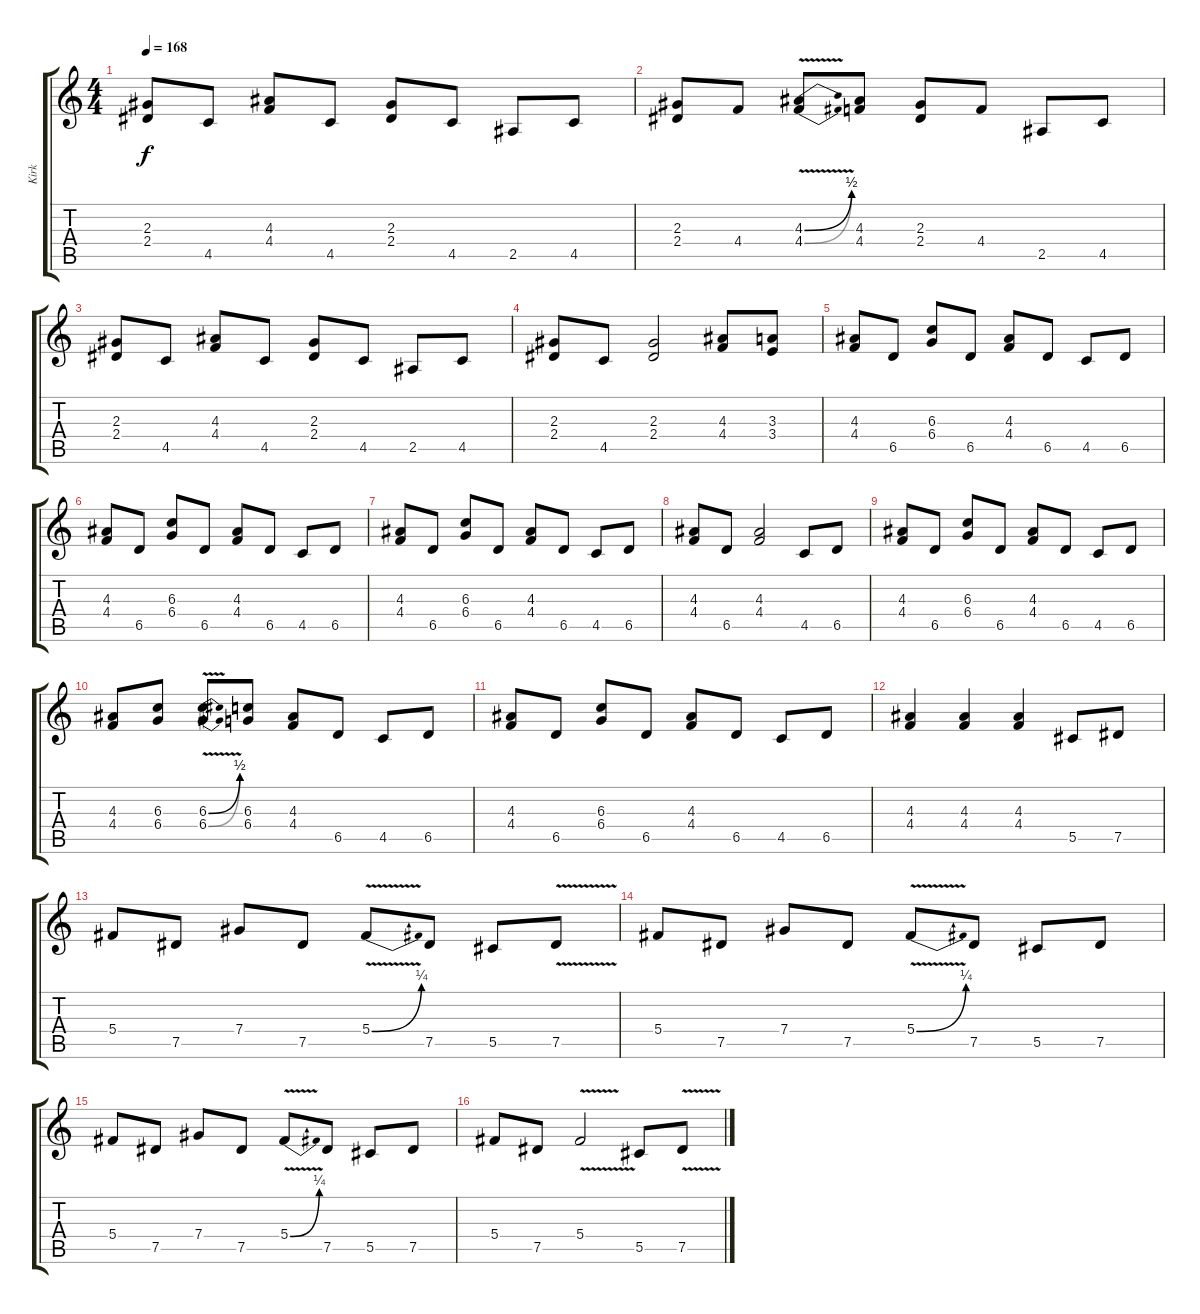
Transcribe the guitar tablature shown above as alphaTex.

\track ("Kirk" "Kirk") {instrument distortionguitar}
\staff {score tabs}
\tuning (Eb4 Bb3 Gb3 Db3 Ab2 Eb2) {hide}
\ts (4 4)
\tempo 168
\clef g2
\ks c
(2.3 2.4).8{dy f} 4.5.8 (4.3 4.4).8 4.5.8 (2.3 2.4).8 4.5.8 2.5.8 4.5.8 |
(2.3 2.4).8 4.4.8 (4.3{be (bend 0 0 60 2) v} 4.4{be (bend 0 0 60 2) v}).8 (4.3 4.4).8 (2.3 2.4).8 4.4.8 2.5.8 4.5.8 |
(2.3 2.4).8 4.5.8 (4.3 4.4).8 4.5.8 (2.3 2.4).8 4.5.8 2.5.8 4.5.8 |
(2.3 2.4).8 4.5.8 (2.3 2.4).2 (4.3 4.4).8 (3.3 3.4).8 |
(4.3 4.4).8 6.5.8 (6.3 6.4).8 6.5.8 (4.3 4.4).8 6.5.8 4.5.8 6.5.8 |
(4.3 4.4).8 6.5.8 (6.3 6.4).8 6.5.8 (4.3 4.4).8 6.5.8 4.5.8 6.5.8 |
(4.3 4.4).8 6.5.8 (6.3 6.4).8 6.5.8 (4.3 4.4).8 6.5.8 4.5.8 6.5.8 |
(4.3 4.4).8 6.5.8 (4.3 4.4).2 4.5.8 6.5.8 |
(4.3 4.4).8 6.5.8 (6.3 6.4).8 6.5.8 (4.3 4.4).8 6.5.8 4.5.8 6.5.8 |
(4.3 4.4).8 (6.3 6.4).8 (6.3{be (bend 0 0 60 2) v} 6.4{be (bend 0 0 60 2) v}).8 (6.3 6.4).8 (4.3 4.4).8 6.5.8 4.5.8 6.5.8 |
(4.3 4.4).8 6.5.8 (6.3 6.4).8 6.5.8 (4.3 4.4).8 6.5.8 4.5.8 6.5.8 |
(4.3 4.4).4 (4.3 4.4).4 (4.3 4.4).4 5.5.8 7.5.8 |
5.4.8 7.5.8 7.4.8 7.5.8 5.4{be (bend 0 0 60 1) v}.8 7.5.8 5.5.8 7.5{v}.8 |
5.4.8 7.5.8 7.4.8 7.5.8 5.4{be (bend 0 0 60 1) v}.8 7.5.8 5.5.8 7.5.8 |
5.4.8 7.5.8 7.4.8 7.5.8 5.4{be (bend 0 0 60 1) v}.8 7.5.8 5.5.8 7.5.8 |
5.4.8 7.5.8 5.4{v}.2 5.5.8 7.5{v}.8
